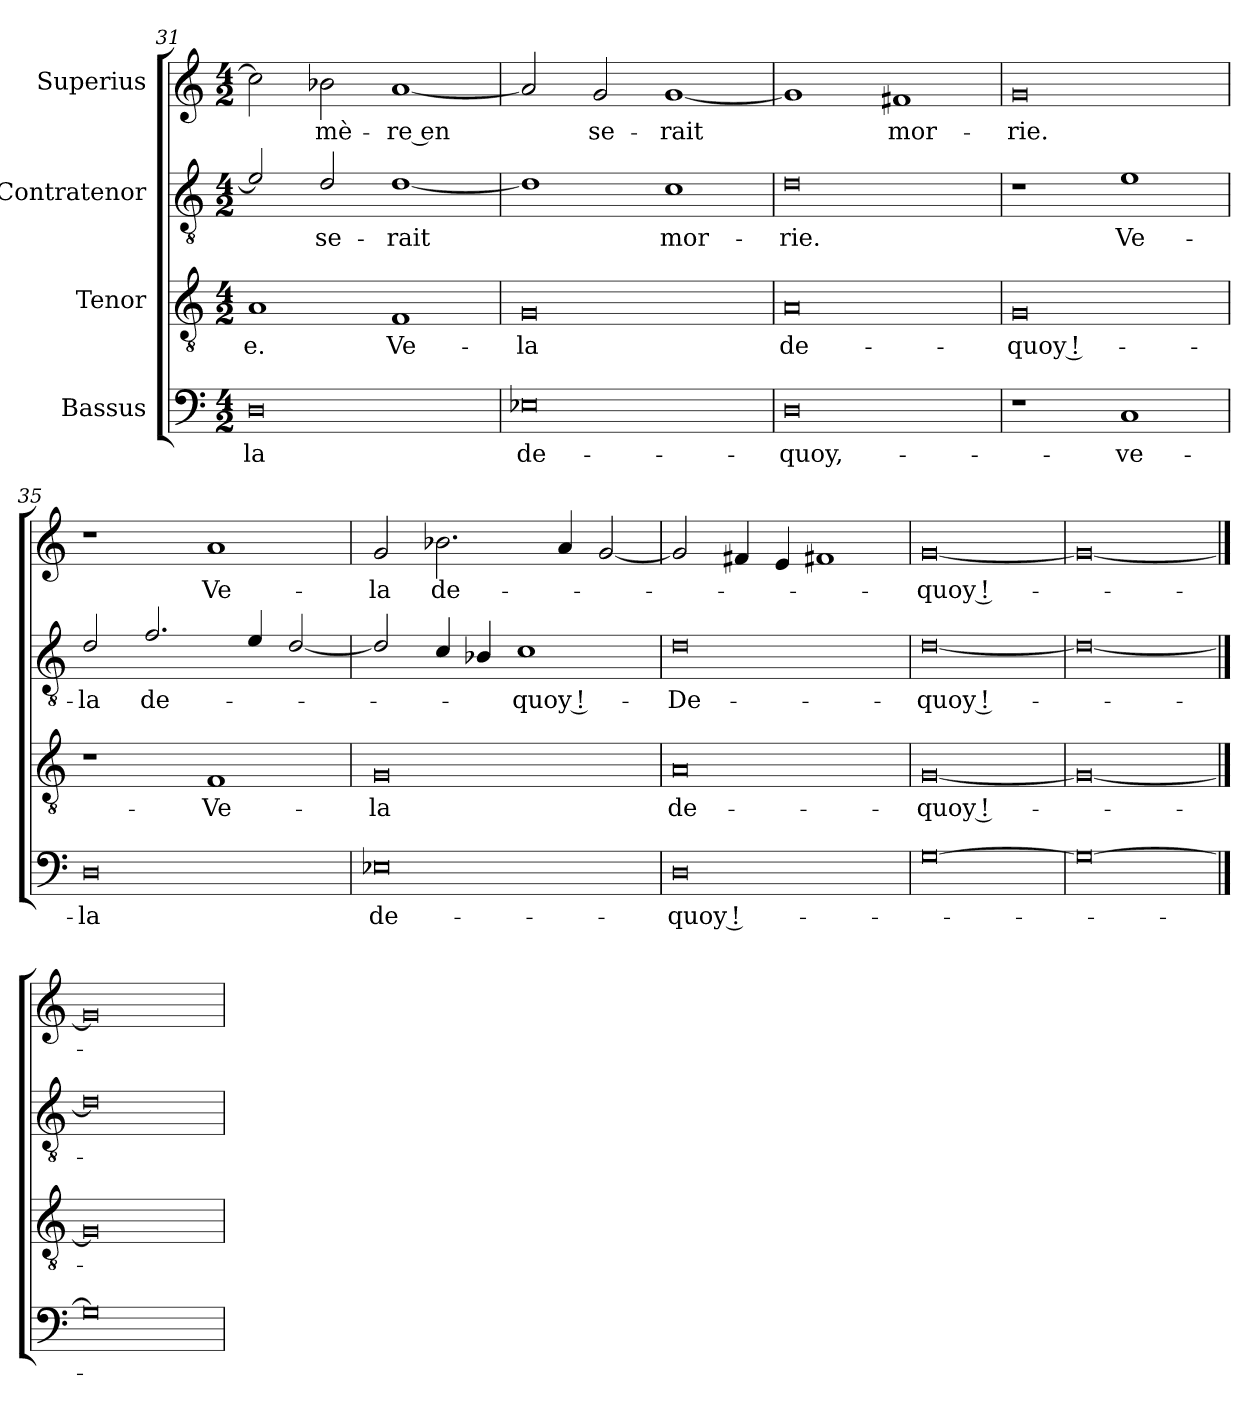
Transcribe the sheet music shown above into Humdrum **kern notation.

**kern	**text	**kern	**text	**kern	**text	**kern	**text
*part4	*part4	*part3	*part3	*part2	*part2	*part1	*part1
*staff4	*staff4	*staff3	*staff3	*staff2	*staff2	*staff1	*staff1
*I"Bassus	*	*I"Tenor	*	*I"Contratenor	*	*I"Superius	*
*clefF4	*	*clefGv2	*	*clefGv2	*	*clefG2	*
*k[]	*	*k[]	*	*k[]	*	*k[]	*
*M4/2	*	*M4/2	*	*M4/2	*	*M4/2	*
=31	=31	=31	=31	=31	=31	=31	=31
0D\	-la	1A/	-e.	2e/]	.	2cc\]	.
.	.	.	.	2d/	se-	2b-X\	mè-
.	.	1F/	Ve-	[1d/	-rait	[1a/	-re en
=32	=32	=32	=32	=32	=32	=32	=32
0E-X\	de-	0G/	-la	1d/]	.	2a/]	.
.	.	.	.	.	.	2g/	se-
.	.	.	.	1c/	mor-	[1g/	-rait
=33	=33	=33	=33	=33	=33	=33	=33
0D\	quoy,-	0A/	de-	0d/	-rie.	1g/]	.
.	.	.	.	.	.	1f#X/	mor-
=34	=34	=34	=34	=34	=34	=34	=34
1r	.	0G/	quoy !-	1r	.	0g/	-rie.
1C/	ve-	.	.	1e/	Ve-	.	.
=35	=35	=35	=35	=35	=35	=35	=35
0D\	-la	1r	.	2d/	-la	1r	.
.	.	.	.	2.f/	de-	.	.
.	.	1F/	Ve-	.	.	1a/	Ve-
.	.	.	.	4e/	.	.	.
.	.	.	.	[2d/	.	.	.
=36	=36	=36	=36	=36	=36	=36	=36
0E-X\	de-	0G/	-la	2d/]	.	2g/	-la
.	.	.	.	4c/	.	2.b-X\	de-
.	.	.	.	4B-X/	.	.	.
.	.	.	.	1c/	quoy !-	.	.
.	.	.	.	.	.	4a/	.
.	.	.	.	.	.	[2g/	.
=37	=37	=37	=37	=37	=37	=37	=37
0D\	quoy !-	0A/	de-	0d/	De-	2g/]	.
.	.	.	.	.	.	4f#X/	.
.	.	.	.	.	.	4e/	.
.	.	.	.	.	.	1f#X/	.
=38	=38	=38	=38	=38	=38	=38	=38
[0G\	.	[0G/	quoy !-	[0d/	quoy !-	[0g/	quoy !-
=39	=39	=39	=39	=39	=39	=39	=39
0G\_	.	0G/_	.	0d/_	.	0g/_	.
==40	==40	==40	==40	==40	==40	==40	==40
0G\]	.	0G/]	.	0d/]	.	0g/]	.
=	=	=	=	=	=	=	=
*-	*-	*-	*-	*-	*-	*-	*-
